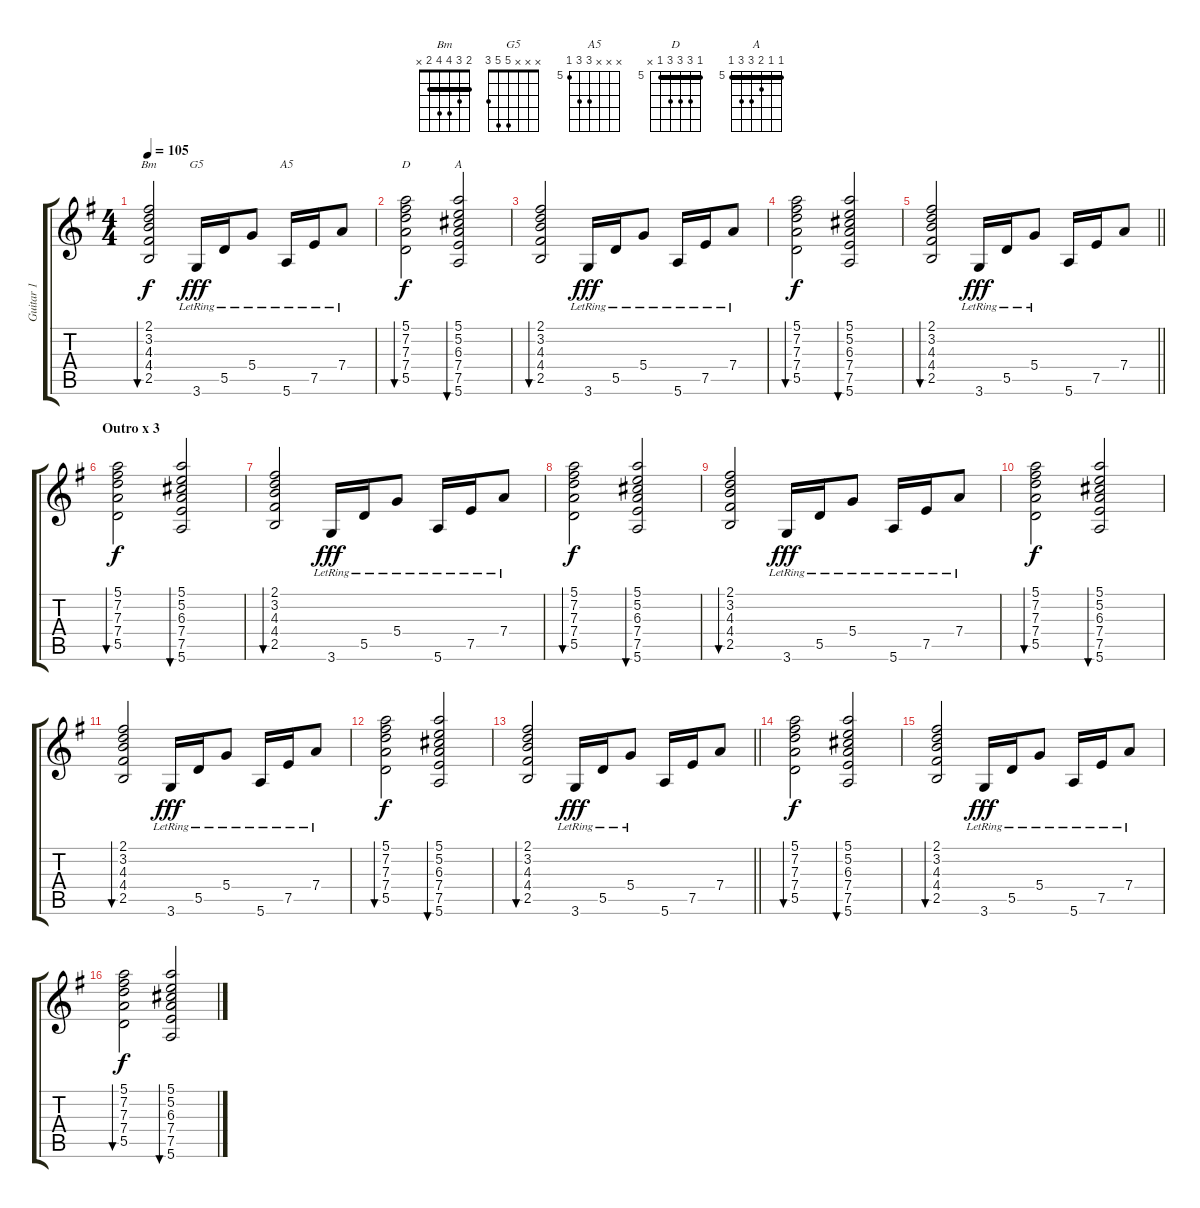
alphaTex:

\track ("Guitar 1" "Guitar 1") {instrument distortionguitar}
\staff {score tabs}
\tuning (E4 B3 G3 D3 A2 E2) {hide}
\chord ("Bm" 2 3 4 4 2 x) {barre 2}
\chord ("G5" x x x 5 5 3)
\chord ("A5" x x x 7 7 5) {firstfret 5}
\chord ("D" 5 7 7 7 5 x) {firstfret 5 barre 5}
\chord ("A" 5 5 6 7 7 5) {firstfret 5 barre 5}
\ts (4 4)
\tempo 105
\clef g2
\ks g
(2.1 3.2 4.3 4.4 2.5).2{bu 120 ch "Bm" dy f} 3.6{lr}.16{ch "G5" dy fff} 5.5{lr}.16 5.4{lr}.8 5.6{lr}.16{ch "A5"} 7.5{lr}.16 7.4{lr}.8 |
(5.1 7.2 7.3 7.4 5.5).2{bu 240 ch "D" dy f} (5.1 5.2 6.3 7.4 7.5 5.6).2{bu 240 ch "A"} |
(2.1 3.2 4.3 4.4 2.5).2{bu 120} 3.6{lr}.16{dy fff} 5.5{lr}.16 5.4{lr}.8 5.6{lr}.16 7.5{lr}.16 7.4{lr}.8 |
(5.1 7.2 7.3 7.4 5.5).2{bu 240 dy f} (5.1 5.2 6.3 7.4 7.5 5.6).2{bu 240} |
\barLineRight lightlight
(2.1 3.2 4.3 4.4 2.5).2{bu 120} 3.6{lr}.16{dy fff} 5.5{lr}.16 5.4{lr}.8 5.6.16 7.5.16 7.4.8 |
\section ("" "Outro x 3")
(5.1 7.2 7.3 7.4 5.5).2{bu 240 dy f} (5.1 5.2 6.3 7.4 7.5 5.6).2{bu 240} |
(2.1 3.2 4.3 4.4 2.5).2{bu 120} 3.6{lr}.16{dy fff} 5.5{lr}.16 5.4{lr}.8 5.6{lr}.16 7.5{lr}.16 7.4{lr}.8 |
(5.1 7.2 7.3 7.4 5.5).2{bu 240 dy f} (5.1 5.2 6.3 7.4 7.5 5.6).2{bu 240} |
(2.1 3.2 4.3 4.4 2.5).2{bu 120} 3.6{lr}.16{dy fff} 5.5{lr}.16 5.4{lr}.8 5.6{lr}.16 7.5{lr}.16 7.4{lr}.8 |
(5.1 7.2 7.3 7.4 5.5).2{bu 240 dy f} (5.1 5.2 6.3 7.4 7.5 5.6).2{bu 240} |
(2.1 3.2 4.3 4.4 2.5).2{bu 120} 3.6{lr}.16{dy fff} 5.5{lr}.16 5.4{lr}.8 5.6{lr}.16 7.5{lr}.16 7.4{lr}.8 |
(5.1 7.2 7.3 7.4 5.5).2{bu 240 dy f} (5.1 5.2 6.3 7.4 7.5 5.6).2{bu 240} |
\barLineRight lightlight
(2.1 3.2 4.3 4.4 2.5).2{bu 120} 3.6{lr}.16{dy fff} 5.5{lr}.16 5.4{lr}.8 5.6.16 7.5.16 7.4.8 |
(5.1 7.2 7.3 7.4 5.5).2{bu 240 dy f} (5.1 5.2 6.3 7.4 7.5 5.6).2{bu 240} |
(2.1 3.2 4.3 4.4 2.5).2{bu 120} 3.6{lr}.16{dy fff} 5.5{lr}.16 5.4{lr}.8 5.6{lr}.16 7.5{lr}.16 7.4{lr}.8 |
(5.1 7.2 7.3 7.4 5.5).2{bu 240 dy f} (5.1 5.2 6.3 7.4 7.5 5.6).2{bu 240}
